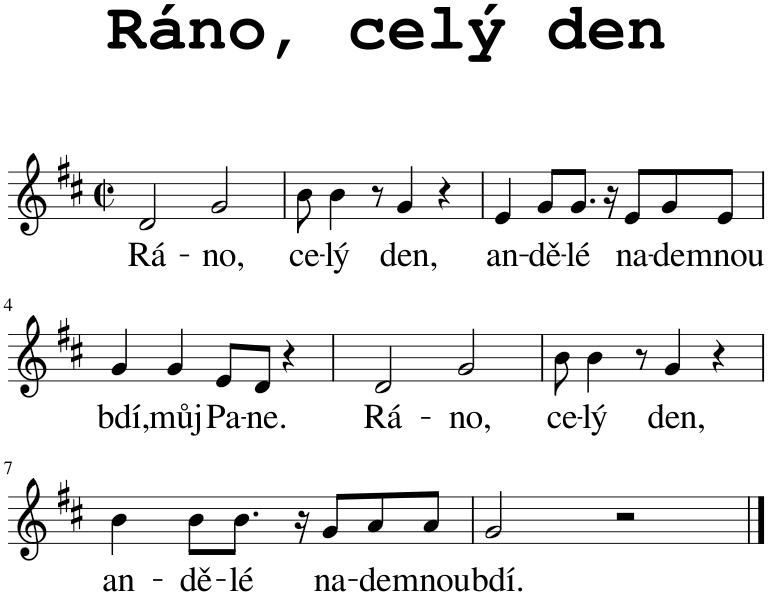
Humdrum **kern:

**kern	**text
*part1	*part1
*staff1	*staff1
*I"Piano	*
*I'Pno.	*
*clefG2	*
*k[f#c#]	*
*M2/2	*
*met(c|)	*
=1	=1
!	!LO:LY:b
2d/	Rá-
!	!LO:LY:b
2g/	-no,
=2	=2
!	!LO:LY:b
8b\	ce-
!	!LO:LY:b
4b\	-lý
8r	.
!	!LO:LY:b
4g/	den,
4r	.
=3	=3
!	!LO:LY:b
4e/	an-
!	!LO:LY:b
8g/L	-dě-
!	!LO:LY:b
8.g/J	-lé
16r	.
!	!LO:LY:b
8e/L	na-
!	!LO:LY:b
8g/	-de
!	!LO:LY:b
8e/J	mnou
!!LO:LB:g=z
=4	=4
!	!LO:LY:b
4g/	bdí,
!	!LO:LY:b
4g/	můj
!	!LO:LY:b
8e/L	Pa-
!	!LO:LY:b
8d/J	-ne.
4r	.
=5	=5
!	!LO:LY:b
2d/	Rá-
!	!LO:LY:b
2g/	-no,
=6	=6
!	!LO:LY:b
8b\	ce-
!	!LO:LY:b
4b\	-lý
8r	.
!	!LO:LY:b
4g/	den,
4r	.
!!LO:LB:g=z
=7	=7
!	!LO:LY:b
4b\	an-
!	!LO:LY:b
8b\L	-dě-
!	!LO:LY:b
8.b\J	-lé
16r	.
!	!LO:LY:b
8g/L	na-
!	!LO:LY:b
8a/	-de
!	!LO:LY:b
8a/J	mnou
=8	=8
!	!LO:LY:b
2g/	bdí.
2r	.
==	==
*-	*-
